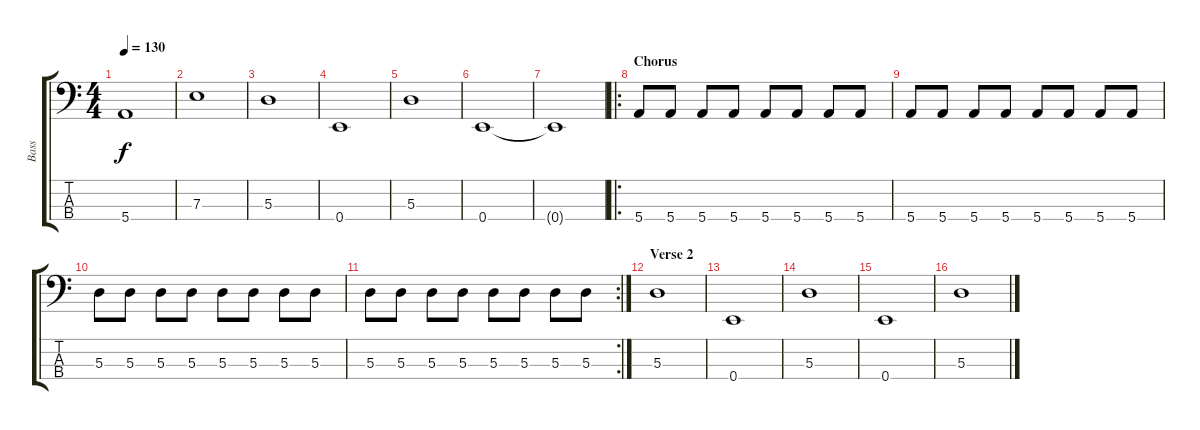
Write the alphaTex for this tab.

\track ("Bass" "Bass") {instrument electricbassfinger}
\staff {score tabs}
\tuning (G2 D2 A1 E1) {hide}
\ts (4 4)
\tempo 130
\clef f4
\ks c
5.4.1{dy f} |
7.3.1 |
5.3.1 |
0.4.1 |
5.3.1 |
0.4.1 |
0.4{t}.1 |
\ro
\section ("" "Chorus")
5.4.8 5.4.8 5.4.8 5.4.8 5.4.8 5.4.8 5.4.8 5.4.8 |
5.4.8 5.4.8 5.4.8 5.4.8 5.4.8 5.4.8 5.4.8 5.4.8 |
5.3.8 5.3.8 5.3.8 5.3.8 5.3.8 5.3.8 5.3.8 5.3.8 |
\rc 2
5.3.8 5.3.8 5.3.8 5.3.8 5.3.8 5.3.8 5.3.8 5.3.8 |
\section ("" "Verse 2")
5.3.1 |
0.4.1 |
5.3.1 |
0.4.1 |
5.3.1
